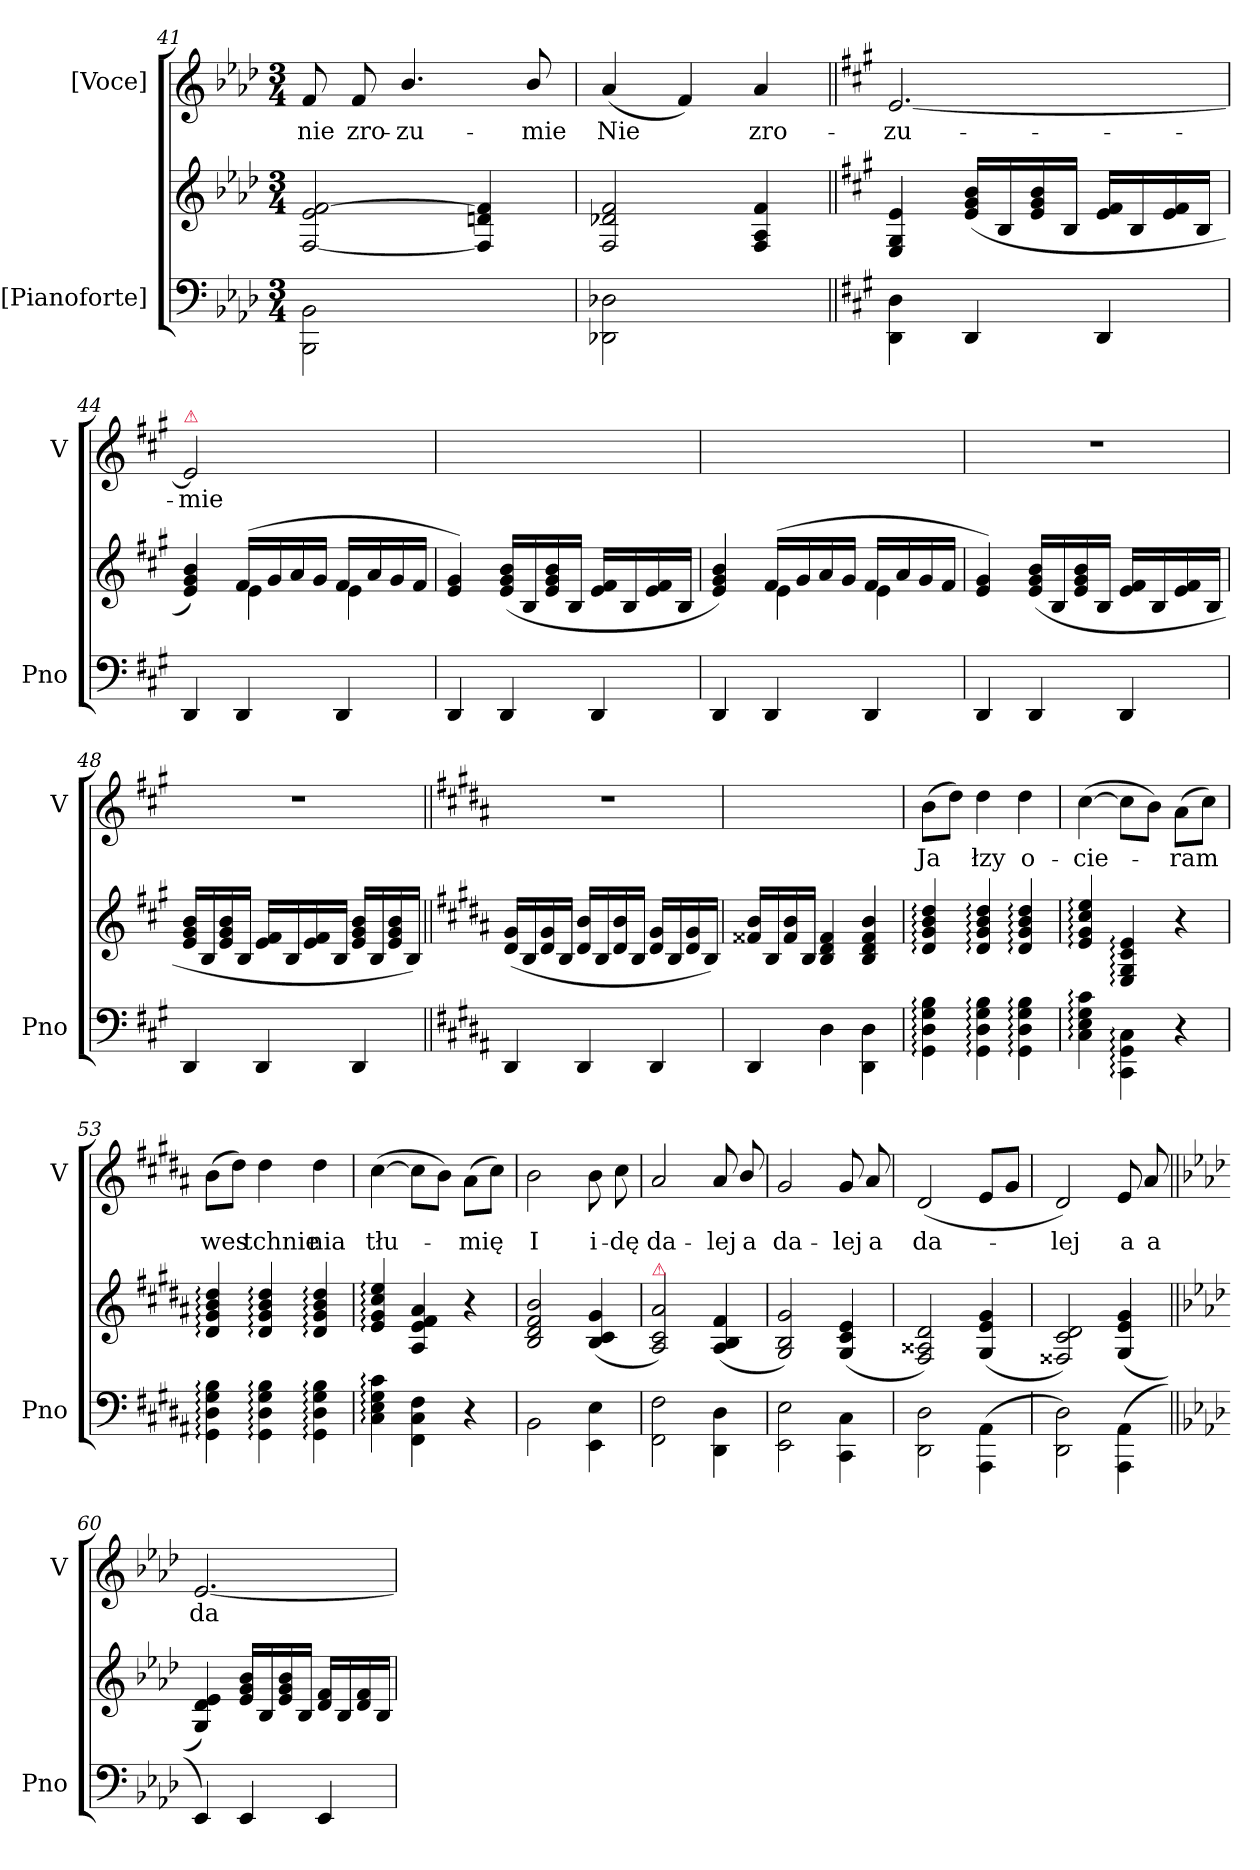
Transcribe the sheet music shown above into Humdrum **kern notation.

**kern	**kern	**kern	**text
*part2	*part2	*part1	*part1
*staff3	*staff2	*staff1	*staff1
*I"[Pianoforte]	*	*I"[Voce]	*
*I'Pno	*	*I'V	*
*clefF4	*clefG2	*clefG2	*
*k[b-e-a-d-]	*k[b-e-a-d-]	*k[b-e-a-d-]	*
*A-:	*A-:	*A-:	*
*M3/4	*M3/4	*M3/4	*
=41	=41	=41	=41
!LO:N:vis=2	!	!	!LO:LY:color=grey
2.BBB-\ 2.BB-\	[2F/ 2e-/ [2f/	8f/	nie
!	!	!	!LO:LY:color=grey
.	.	8f/	zro-
!	!	!	!LO:LY:color=grey
.	.	4.b-/	-zu-
.	4F]/ 4dn/ 4f]/	.	.
!	!	!	!LO:LY:color=grey
.	.	8b-/	-mie
=42	=42	=42	=42
!LO:N:vis=2	!	!	!LO:LY:color=grey
2.DD-X\ 2.D-X\	2F/ 2d-X/ 2f/	(<4a-/	Nie
.	.	4f/)	.
!	!	!	!LO:LY:color=grey
.	4F/ 4A-/ 4f/	4a-/	zro-
=43||	=43||	=43||	=43||
*k[f#c#g#]	*k[f#c#g#]	*k[f#c#g#]	*
!	!	!	!LO:LY:color=grey
4DD\ 4D\	4E/ 4G#/ 4e/	[2.e/	-zu-
4DD/	(>16e/ 16g#/ 16b/LL	.	.
.	16B/	.	.
.	16e/ 16g#/ 16b/	.	.
.	16B/JJ	.	.
4DD/	16e/ 16f#/LL	.	.
.	16B/	.	.
.	16e/ 16f#/	.	.
.	16B/JJ	.	.
=44	=44	=44	=44
*	*^	*	*
!	!	!	!LO:TX:a:color=crimson:t=⚠	!
!	!	!	!	!LO:LY:color=grey
4DD/	4e/ 4g#/ 4b/)	4ryy	2e/]	-mie
4DD/	(>16f#/LL	4e\	.	.
.	16g#/	.	.	.
.	16a/	.	.	.
.	16g#/JJ	.	.	.
4DD/	16f#/LL	4e\	4ryy	.
.	16a/	.	.	.
.	16g#/	.	.	.
.	16f#/JJ	.	.	.
*	*v	*v	*	*
=45	=45	=45	=45
4DD/	4e/ 4g#/)	2.ryy	.
4DD/	(>16e/ 16g#/ 16b/LL	.	.
.	16B/	.	.
.	16e/ 16g#/ 16b/	.	.
.	16B/JJ	.	.
4DD/	16e/ 16f#/LL	.	.
.	16B/	.	.
.	16e/ 16f#/	.	.
.	16B/JJ	.	.
=46	=46	=46	=46
*	*^	*	*
4DD/	4e/ 4g#/ 4b/)	4ryy	2.ryy	.
4DD/	(>16f#/LL	4e\	.	.
.	16g#/	.	.	.
.	16a/	.	.	.
.	16g#/JJ	.	.	.
4DD/	16f#/LL	4e\	.	.
.	16a/	.	.	.
.	16g#/	.	.	.
.	16f#/JJ	.	.	.
*	*v	*v	*	*
=47	=47	=47	=47
4DD/	4e/ 4g#/)	2.r	.
4DD/	(>16e/ 16g#/ 16b/LL	.	.
.	16B/	.	.
.	16e/ 16g#/ 16b/	.	.
.	16B/JJ	.	.
4DD/	16e/ 16f#/LL	.	.
.	16B/	.	.
.	16e/ 16f#/	.	.
.	16B/JJ	.	.
=48	=48	=48	=48
4DD/	16e/ 16g#/ 16b/LL	2.r	.
.	16B/	.	.
.	16e/ 16g#/ 16b/	.	.
.	16B/JJ	.	.
4DD/	16e/ 16f#/LL	.	.
.	16B/	.	.
.	16e/ 16f#/	.	.
.	16B/JJ	.	.
4DD/	16e/ 16g#/ 16b/LL	.	.
.	16B/	.	.
.	16e/ 16g#/ 16b/	.	.
.	16B/JJ)	.	.
=49||	=49||	=49||	=49||
*k[f#c#g#d#a#]	*k[f#c#g#d#a#]	*k[f#c#g#d#a#]	*
4DD#/	(>16d#/ 16g#/LL	2.r	.
.	16B/	.	.
.	16d#/ 16g#/	.	.
.	16B/JJ	.	.
4DD#/	16d#/ 16b/LL	.	.
.	16B/	.	.
.	16d#/ 16b/	.	.
.	16B/JJ	.	.
4DD#/	16d#/ 16g#/LL	.	.
.	16B/	.	.
.	16d#/ 16g#/	.	.
.	16B/JJ)	.	.
=50	=50	=50	=50
4DD#/	16f##X/ 16b/LL	2.ryy	.
.	16B/	.	.
.	16f##/ 16b/	.	.
.	16B/JJ	.	.
4D#\	4B/ 4d#/ 4f##/	.	.
4DD#\ 4D#\	4B/ 4d#/ 4f##/ 4b/	.	.
=51	=51	=51	=51
!	!	!	!LO:LY:color=grey
4GG#:\ 4D#:\ 4G#:\ 4B:\	4d#:/ 4g#:/ 4b:/ 4dd#:/	(>8b\L	Ja
.	.	8dd#\J)	.
!	!	!	!LO:LY:color=grey
4GG#:\ 4D#:\ 4G#:\ 4B:\	4d#:/ 4g#:/ 4b:/ 4dd#:/	4dd#\	łzy
!	!	!	!LO:LY:color=grey
4GG#:\ 4D#:\ 4G#:\ 4B:\	4d#:/ 4g#:/ 4b:/ 4dd#:/	4dd#\	o-
=52	=52	=52	=52
!	!	!	!LO:LY:color=grey
4C#:\ 4E:\ 4G#:\ 4c#:\	4e:/ 4g#:/ 4cc#:/ 4ee:/	(>[4cc#\	-cie-
4CC#:\ 4GG#:\ 4C#:\	4E:/ 4G#:/ 4c#:/ 4e:/	8cc#\L]	.
.	.	8b\J)	.
!	!	!	!LO:LY:color=grey
4r	4r	(>8a#\L	-ram
.	.	8cc#\J)	.
=53	=53	=53	=53
!	!	!	!LO:LY:color=grey
4GG#:\ 4D#:\ 4G#:\ 4B:\	4d#:/ 4g#:/ 4b:/ 4dd#:/	(>8b\L	wes-
.	.	8dd#\J)	.
!	!	!	!LO:LY:color=grey
4GG#:\ 4D#:\ 4G#:\ 4B:\	4d#:/ 4g#:/ 4b:/ 4dd#:/	4dd#\	-tchnie-
!	!	!	!LO:LY:color=grey
4GG#:\ 4D#:\ 4G#:\ 4B:\	4d#:/ 4g#:/ 4b:/ 4dd#:/	4dd#\	-nia
=54	=54	=54	=54
!	!	!	!LO:LY:color=grey
4C#:\ 4E:\ 4G#:\ 4c#:\	4e:/ 4g#:/ 4cc#:/ 4ee:/	(>[4cc#\	tłu-
4FF#\ 4C#\ 4F#\	4A#/ 4e/ 4f#/ 4a#/	8cc#\L]	.
.	.	8b\J)	.
!	!	!	!LO:LY:color=grey
4r	4r	(>8a#\L	-mię
.	.	8cc#\J)	.
=55	=55	=55	=55
!	!	!	!LO:LY:color=grey
2BB\	2B/ 2d#/ 2f#/ 2b/	2b\	I
!	!	!	!LO:LY:color=grey
4EE\ 4E\	(>4B/ 4c#/ 4g#/	8b\	i-
!	!	!	!LO:LY:color=grey
.	.	8cc#\	-dę
=56	=56	=56	=56
!	!LO:TX:a:color=crimson:t=⚠	!	!
!	!	!	!LO:LY:color=grey
2FF#\ 2F#\	2A#/ 2c#/ 2a#/)	2a#/	da-
!	!	!	!LO:LY:color=grey
4DD#\ 4D#\	(>4A#/ 4B/ 4f#/	8a#/	-lej
!	!	!	!LO:LY:color=grey
.	.	8b/	a
=57	=57	=57	=57
!	!	!	!LO:LY:color=grey
2EE\ 2E\	2G#/ 2B/ 2g#/)	2g#/	da-
!	!	!	!LO:LY:color=grey
4CC#\ 4C#\	(>4G#/ 4c#/ 4e/	8g#/	-lej
!	!	!	!LO:LY:color=grey
.	.	8a#/	a
=58	=58	=58	=58
!	!	!	!LO:LY:color=grey
2DD#\ 2D#\	2F#/ 2A##X/ 2d#/)	(>2d#/	da-
(4AAA#\ 4AA#\	(>4G#/ 4e/ 4g#/	8e/L	.
.	.	8g#/J	.
=59	=59	=59	=59
!	!	!	!LO:LY:color=grey
2DD#\ 2D#\)	2F##X/ 2c#/ 2d#/)	2d#/)	-lej
!	!	!	!LO:LY:color=grey
(4AAA#\ 4AA#\	(>4G#/ 4e/ 4g#/	8e/	a
!	!	!	!LO:LY:color=grey
.	.	8a#/	a
=60||	=60||	=60||	=60||
*k[b-e-a-d-]	*k[b-e-a-d-]	*k[b-e-a-d-]	*
!	!	!	!LO:LY:color=grey
4EE-/)	4G/ 4d-/ 4e-/)	[>2.e-/	da-
4EE-/	16e-/ 16g/ 16b-/LL	.	.
.	16B-/	.	.
.	16e-/ 16g/ 16b-/	.	.
.	16B-/JJ	.	.
4EE-/	16d-/ 16f/LL	.	.
.	16B-/	.	.
.	16d-/ 16f/	.	.
.	16B-/JJ	.	.
=	=	=	=
*-	*-	*-	*-
